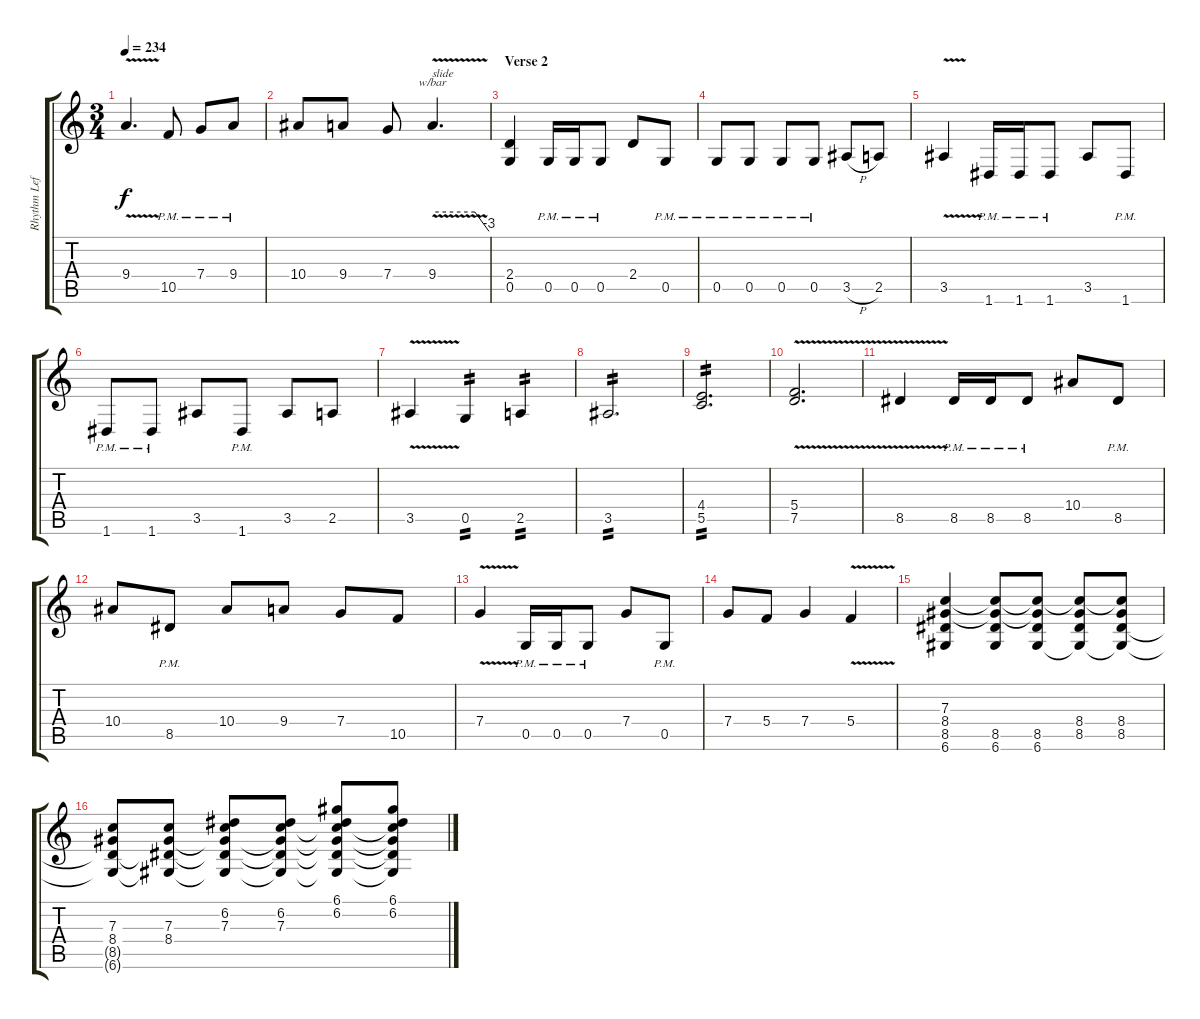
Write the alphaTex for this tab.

\track ("Rhythm Left" "Rhythm Lef") {instrument distortionguitar}
\staff {score tabs}
\tuning (D4 A3 F3 C3 G2 D2) {hide}
\ts (3 4)
\tempo 234
\clef g2
\ks c
9.4{v}.4{d dy f} 10.5{pm}.8 7.4{pm}.8 9.4{pm}.8 |
10.4.8 9.4.8 7.4.8 9.4{v}.4{d tbe (custom default 0 0 45 0 60 -12) txt "slide"} |
\section ("" "Verse 2")
(2.4 0.5).4 0.5{pm}.16 0.5{pm}.16 0.5{pm}.8 2.4.8 0.5{pm}.8 |
0.5{pm}.8 0.5{pm}.8 0.5{pm}.8 0.5{pm}.8 3.5{h}.8 2.5.8 |
3.5{v}.4 1.6{pm}.16 1.6{pm}.16 1.6{pm}.8 3.5.8 1.6{pm}.8 |
1.6{pm}.8 1.6{pm}.8 3.5.8 1.6{pm}.8 3.5.8 2.5.8 |
3.5{v}.4 0.5.4{tp 2} 2.5.4{tp 2} |
3.5.2{d tp 2} |
(4.4 5.5).2{d tp 2} |
(5.4{v} 7.5{v}).2{d} |
8.5{v}.4 8.5{pm}.16 8.5{pm}.16 8.5{pm}.8 10.4.8 8.5{pm}.8 |
10.4.8 8.5{pm}.8 10.4.8 9.4.8 7.4.8 10.5.8 |
7.4{v}.4 0.5{pm}.16 0.5{pm}.16 0.5{pm}.8 7.4.8 0.5{pm}.8 |
7.4.8 5.4.8 7.4.4 5.4{v}.4 |
(7.3 8.4 8.5 6.6).4 (7.3{t} 8.4{t} 8.5 6.6).8 (7.3{t} 8.4{t} 8.5 6.6).8 (7.3{t} 8.4 8.5 6.6{t}).8 (7.3{t} 8.4 8.5 6.6{t}).8 |
(7.3 8.4 8.5{t} 6.6{t}).8 (7.3 8.4 8.5{t} 6.6{t}).8 (6.2 7.3 8.4{t} 8.5{t} 6.6{t}).8 (6.2 7.3 8.4{t} 8.5{t} 6.6{t}).8 (6.1 6.2 7.3{t} 8.4{t} 8.5{t} 6.6{t}).8 (6.1 6.2 7.3{t} 8.4{t} 8.5{t} 6.6{t}).8
